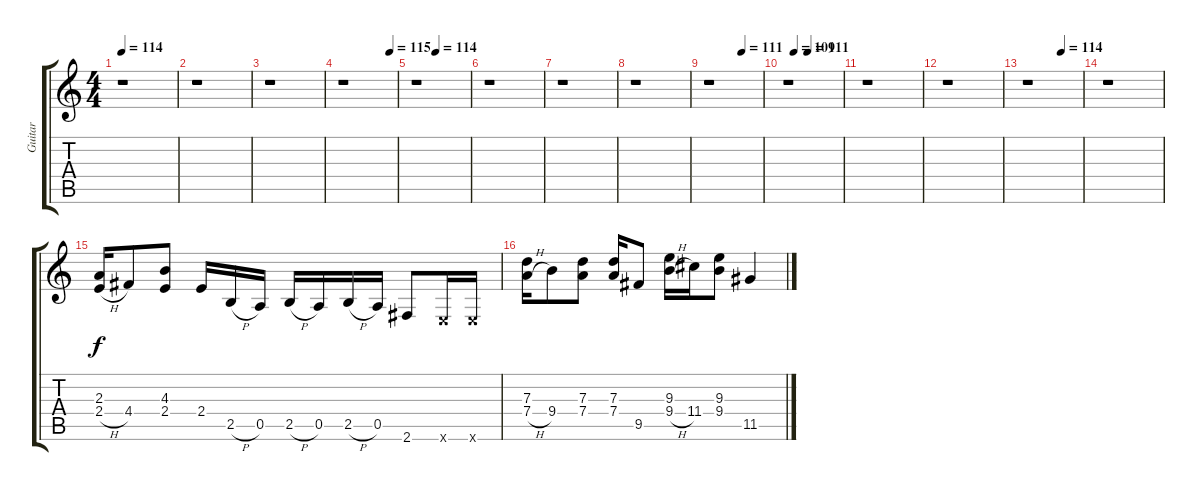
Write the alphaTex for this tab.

\track ("Guitar" "Guitar") {instrument distortionguitar}
\staff {score tabs}
\tuning (E4 B3 G3 D3 A2 E2) {hide}
\ts (4 4)
\tempo 114
\clef g2
\ks c
r.1{dy f} |
r.1 |
r.1 |
\tempo (115 0.875)
r.1 |
\tempo (114 0.375)
r.1 |
r.1 |
r.1 |
r.1 |
\tempo (111 0.625)
r.1 |
\tempo (109 0.125)
\tempo (111 0.375)
r.1 |
r.1 |
r.1 |
\tempo (114 0.625)
r.1 |
r.1 |
(2.3 2.4{h}).16 4.4.8 (4.3 2.4).8 2.4.16 2.5{h}.16 0.5.16 2.5{h}.16 0.5.16 2.5{h}.16 0.5.16 2.6.8 0.6{x}.16 0.6{x}.16 |
(7.3 7.4{h}).16 9.4.8 (7.3 7.4).8 (7.3 7.4).16 9.5.8 (9.3 9.4{h}).16 11.4.16 (9.3 9.4).8 11.5.4
